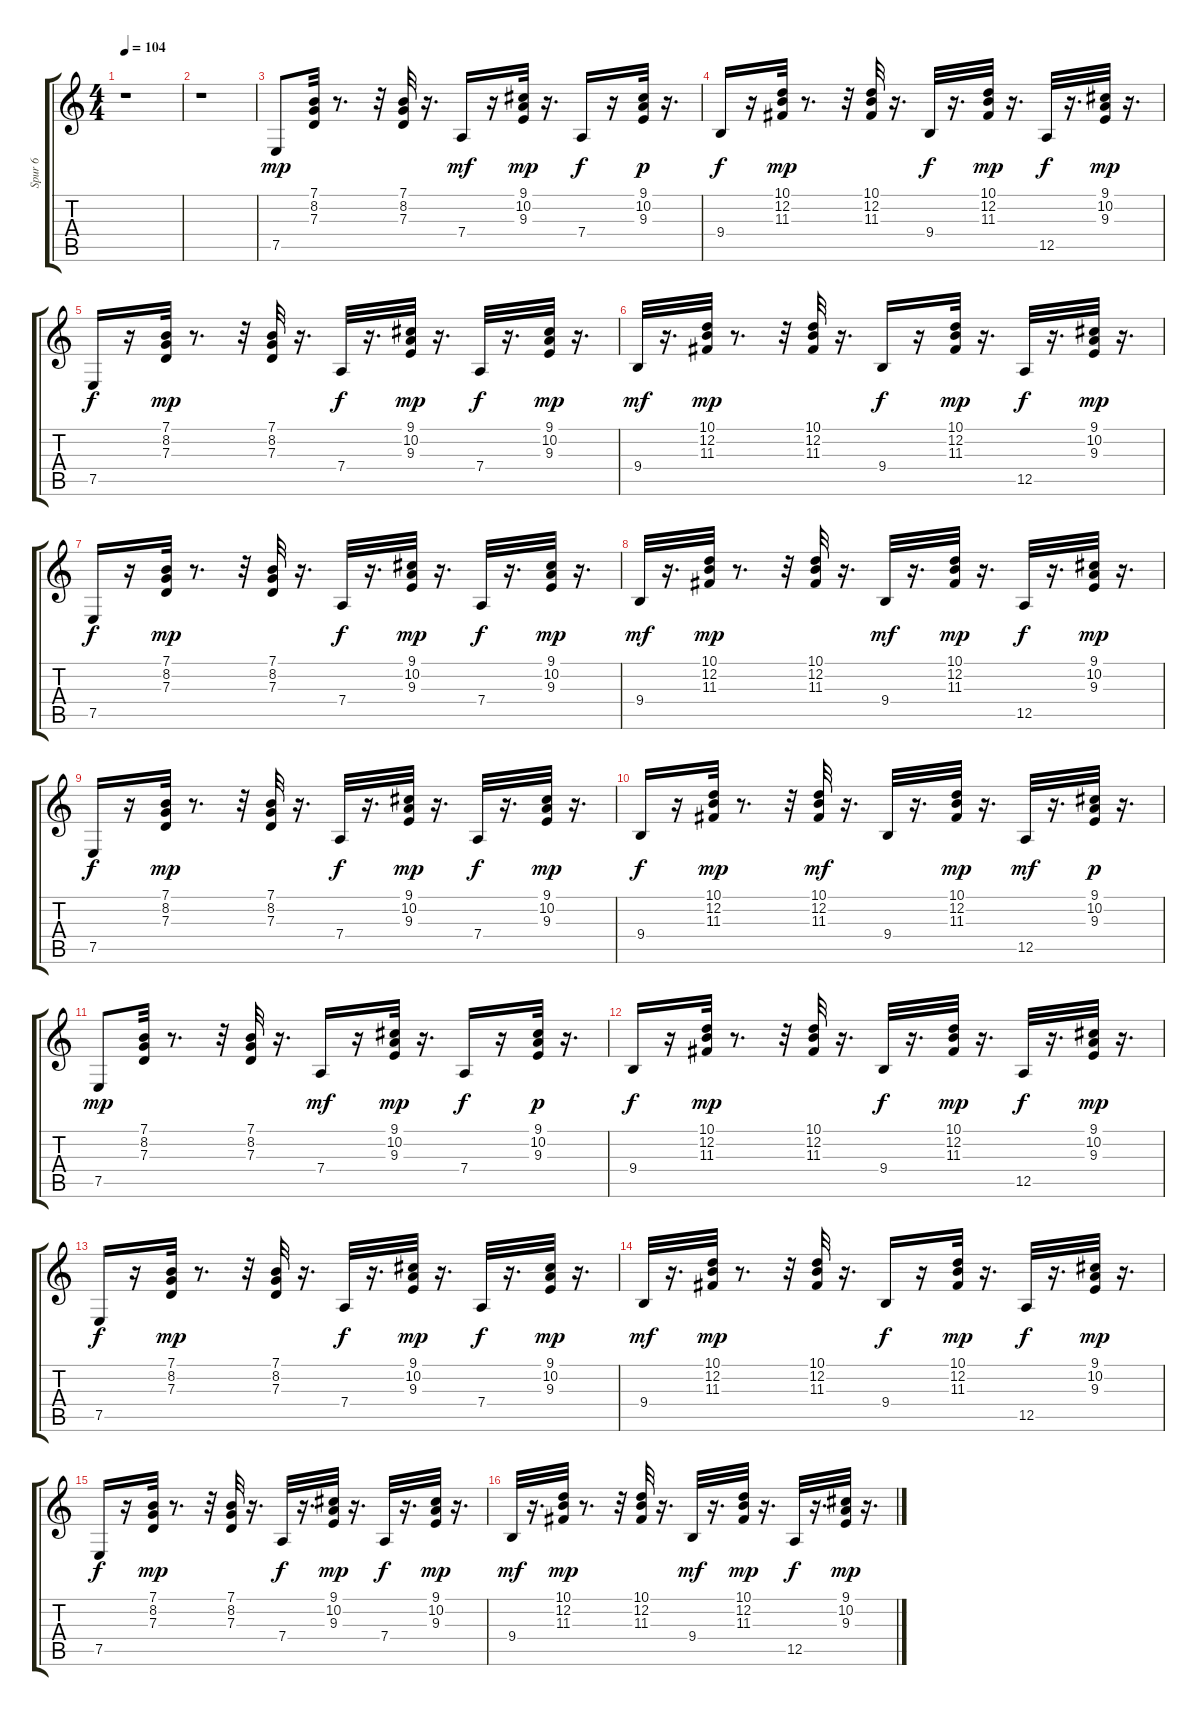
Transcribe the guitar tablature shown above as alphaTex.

\track ("Spur 6" "Spur 6") {instrument pizzicatostrings}
\staff {score tabs}
\tuning (E4 B3 G3 D3 A2 E2) {hide}
\ts (4 4)
\tempo 104
\clef g2
\ks c
r.1{dy mp instrument pizzicatostrings} |
r.1 |
7.5.8 (7.1 8.2 7.3).32 r.8{d} r.32 (7.1 8.2 7.3).32 r.16{d} 7.4.16{dy mf} r.16 (9.1 10.2 9.3).32{dy mp} r.16{d} 7.4.16{dy f} r.16 (9.1 10.2 9.3).32{dy p} r.16{d} |
9.4.16{dy f} r.16 (10.1 12.2 11.3).32{dy mp} r.8{d} r.32 (10.1 12.2 11.3).32 r.16{d} 9.4.32{dy f} r.16{d} (10.1 12.2 11.3).32{dy mp} r.16{d} 12.5.32{dy f} r.16{d} (9.1 10.2 9.3).32{dy mp} r.16{d} |
7.5.16{dy f} r.16 (7.1 8.2 7.3).32{dy mp} r.8{d} r.32 (7.1 8.2 7.3).32 r.16{d} 7.4.32{dy f} r.16{d} (9.1 10.2 9.3).32{dy mp} r.16{d} 7.4.32{dy f} r.16{d} (9.1 10.2 9.3).32{dy mp} r.16{d} |
9.4.32{dy mf} r.16{d} (10.1 12.2 11.3).32{dy mp} r.8{d} r.32 (10.1 12.2 11.3).32 r.16{d} 9.4.16{dy f} r.16 (10.1 12.2 11.3).32{dy mp} r.16{d} 12.5.32{dy f} r.16{d} (9.1 10.2 9.3).32{dy mp} r.16{d} |
7.5.16{dy f} r.16 (7.1 8.2 7.3).32{dy mp} r.8{d} r.32 (7.1 8.2 7.3).32 r.16{d} 7.4.32{dy f} r.16{d} (9.1 10.2 9.3).32{dy mp} r.16{d} 7.4.32{dy f} r.16{d} (9.1 10.2 9.3).32{dy mp} r.16{d} |
9.4.32{dy mf} r.16{d} (10.1 12.2 11.3).32{dy mp} r.8{d} r.32 (10.1 12.2 11.3).32 r.16{d} 9.4.32{dy mf} r.16{d} (10.1 12.2 11.3).32{dy mp} r.16{d} 12.5.32{dy f} r.16{d} (9.1 10.2 9.3).32{dy mp} r.16{d} |
7.5.16{dy f} r.16 (7.1 8.2 7.3).32{dy mp} r.8{d} r.32 (7.1 8.2 7.3).32 r.16{d} 7.4.32{dy f} r.16{d} (9.1 10.2 9.3).32{dy mp} r.16{d} 7.4.32{dy f} r.16{d} (9.1 10.2 9.3).32{dy mp} r.16{d} |
9.4.16{dy f} r.16 (10.1 12.2 11.3).32{dy mp} r.8{d} r.32 (10.1 12.2 11.3).32{dy mf} r.16{d} 9.4.32 r.16{d} (10.1 12.2 11.3).32{dy mp} r.16{d} 12.5.32{dy mf} r.16{d} (9.1 10.2 9.3).32{dy p} r.16{d} |
7.5.8{dy mp} (7.1 8.2 7.3).32 r.8{d} r.32 (7.1 8.2 7.3).32 r.16{d} 7.4.16{dy mf} r.16 (9.1 10.2 9.3).32{dy mp} r.16{d} 7.4.16{dy f} r.16 (9.1 10.2 9.3).32{dy p} r.16{d} |
9.4.16{dy f} r.16 (10.1 12.2 11.3).32{dy mp} r.8{d} r.32 (10.1 12.2 11.3).32 r.16{d} 9.4.32{dy f} r.16{d} (10.1 12.2 11.3).32{dy mp} r.16{d} 12.5.32{dy f} r.16{d} (9.1 10.2 9.3).32{dy mp} r.16{d} |
7.5.16{dy f} r.16 (7.1 8.2 7.3).32{dy mp} r.8{d} r.32 (7.1 8.2 7.3).32 r.16{d} 7.4.32{dy f} r.16{d} (9.1 10.2 9.3).32{dy mp} r.16{d} 7.4.32{dy f} r.16{d} (9.1 10.2 9.3).32{dy mp} r.16{d} |
9.4.32{dy mf} r.16{d} (10.1 12.2 11.3).32{dy mp} r.8{d} r.32 (10.1 12.2 11.3).32 r.16{d} 9.4.16{dy f} r.16 (10.1 12.2 11.3).32{dy mp} r.16{d} 12.5.32{dy f} r.16{d} (9.1 10.2 9.3).32{dy mp} r.16{d} |
7.5.16{dy f} r.16 (7.1 8.2 7.3).32{dy mp} r.8{d} r.32 (7.1 8.2 7.3).32 r.16{d} 7.4.32{dy f} r.16{d} (9.1 10.2 9.3).32{dy mp} r.16{d} 7.4.32{dy f} r.16{d} (9.1 10.2 9.3).32{dy mp} r.16{d} |
9.4.32{dy mf} r.16{d} (10.1 12.2 11.3).32{dy mp} r.8{d} r.32 (10.1 12.2 11.3).32 r.16{d} 9.4.32{dy mf} r.16{d} (10.1 12.2 11.3).32{dy mp} r.16{d} 12.5.32{dy f} r.16{d} (9.1 10.2 9.3).32{dy mp} r.16{d}
